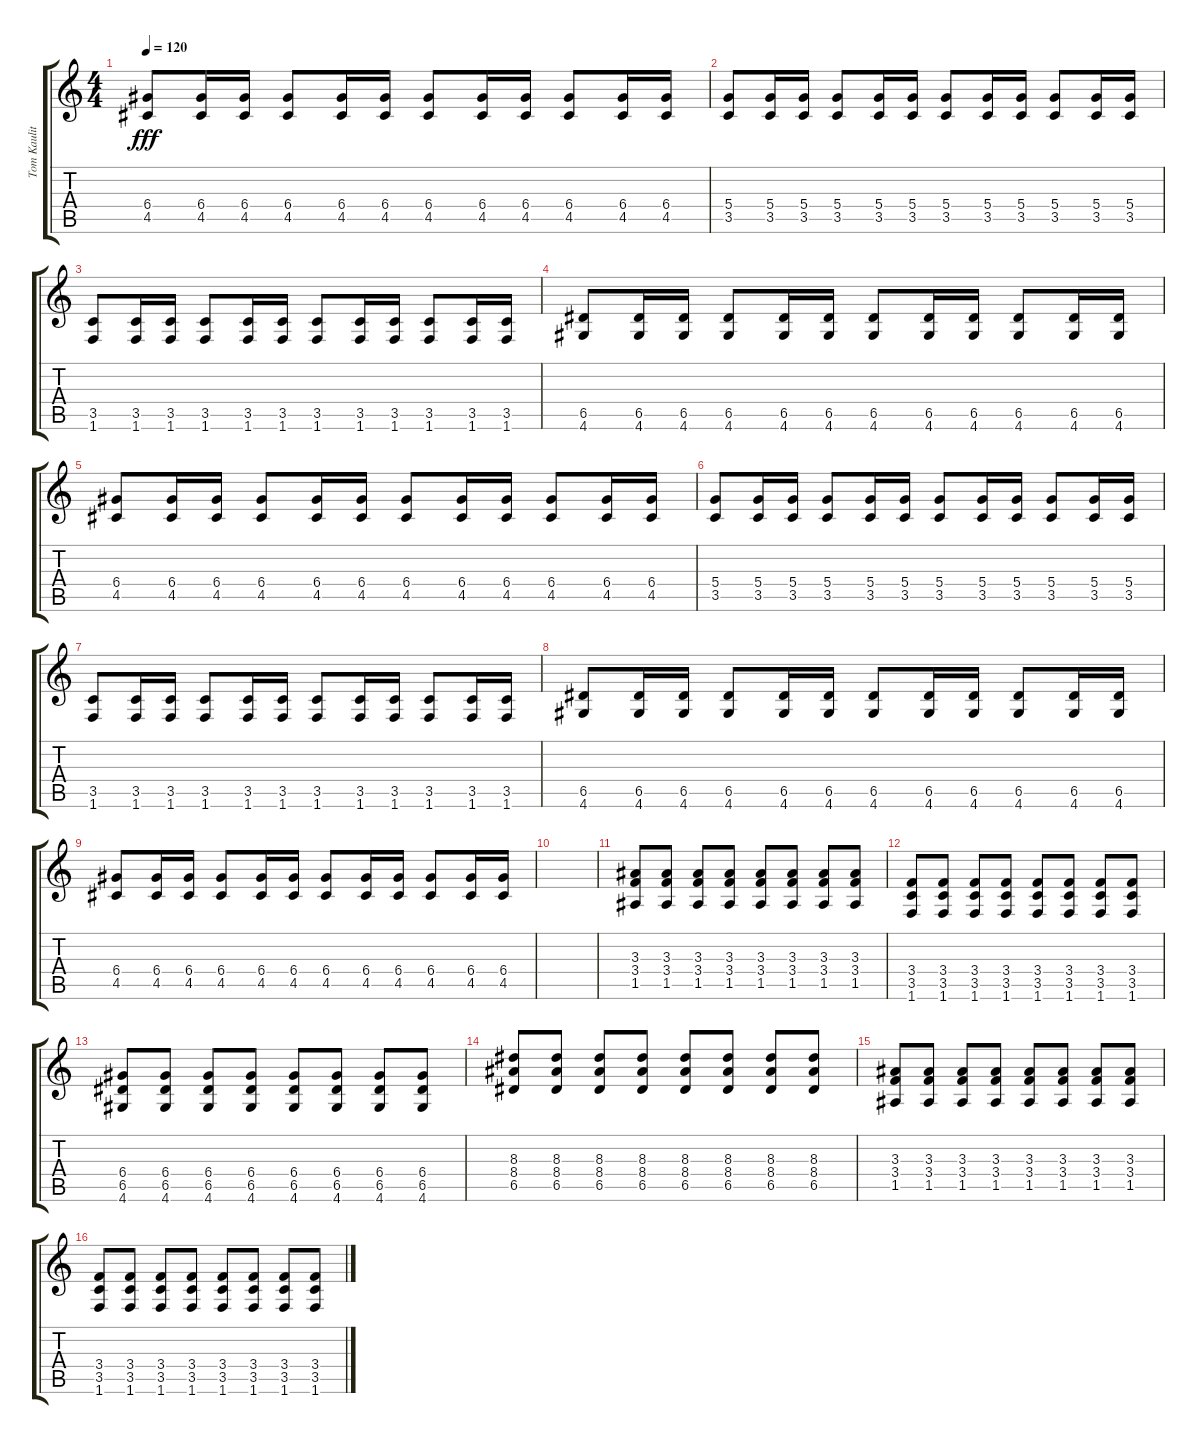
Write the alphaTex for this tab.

\track ("Tom Kaulitz 3" "Tom Kaulit") {instrument distortionguitar}
\staff {score tabs}
\tuning (E4 B3 G3 D3 A2 E2) {hide}
\ts (4 4)
\tempo 120
\clef g2
\ks c
(6.4 4.5).8{dy fff} (6.4 4.5).16 (6.4 4.5).16 (6.4 4.5).8 (6.4 4.5).16 (6.4 4.5).16 (6.4 4.5).8 (6.4 4.5).16 (6.4 4.5).16 (6.4 4.5).8 (6.4 4.5).16 (6.4 4.5).16 |
(5.4 3.5).8 (5.4 3.5).16 (5.4 3.5).16 (5.4 3.5).8 (5.4 3.5).16 (5.4 3.5).16 (5.4 3.5).8 (5.4 3.5).16 (5.4 3.5).16 (5.4 3.5).8 (5.4 3.5).16 (5.4 3.5).16 |
(3.5 1.6).8 (3.5 1.6).16 (3.5 1.6).16 (3.5 1.6).8 (3.5 1.6).16 (3.5 1.6).16 (3.5 1.6).8 (3.5 1.6).16 (3.5 1.6).16 (3.5 1.6).8 (3.5 1.6).16 (3.5 1.6).16 |
(6.5 4.6).8 (6.5 4.6).16 (6.5 4.6).16 (6.5 4.6).8 (6.5 4.6).16 (6.5 4.6).16 (6.5 4.6).8 (6.5 4.6).16 (6.5 4.6).16 (6.5 4.6).8 (6.5 4.6).16 (6.5 4.6).16 |
(6.4 4.5).8 (6.4 4.5).16 (6.4 4.5).16 (6.4 4.5).8 (6.4 4.5).16 (6.4 4.5).16 (6.4 4.5).8 (6.4 4.5).16 (6.4 4.5).16 (6.4 4.5).8 (6.4 4.5).16 (6.4 4.5).16 |
(5.4 3.5).8 (5.4 3.5).16 (5.4 3.5).16 (5.4 3.5).8 (5.4 3.5).16 (5.4 3.5).16 (5.4 3.5).8 (5.4 3.5).16 (5.4 3.5).16 (5.4 3.5).8 (5.4 3.5).16 (5.4 3.5).16 |
(3.5 1.6).8 (3.5 1.6).16 (3.5 1.6).16 (3.5 1.6).8 (3.5 1.6).16 (3.5 1.6).16 (3.5 1.6).8 (3.5 1.6).16 (3.5 1.6).16 (3.5 1.6).8 (3.5 1.6).16 (3.5 1.6).16 |
(6.5 4.6).8 (6.5 4.6).16 (6.5 4.6).16 (6.5 4.6).8 (6.5 4.6).16 (6.5 4.6).16 (6.5 4.6).8 (6.5 4.6).16 (6.5 4.6).16 (6.5 4.6).8 (6.5 4.6).16 (6.5 4.6).16 |
(6.4 4.5).8 (6.4 4.5).16 (6.4 4.5).16 (6.4 4.5).8 (6.4 4.5).16 (6.4 4.5).16 (6.4 4.5).8 (6.4 4.5).16 (6.4 4.5).16 (6.4 4.5).8 (6.4 4.5).16 (6.4 4.5).16 |
|
(3.3 3.4 1.5).8 (3.3 3.4 1.5).8 (3.3 3.4 1.5).8 (3.3 3.4 1.5).8 (3.3 3.4 1.5).8 (3.3 3.4 1.5).8 (3.3 3.4 1.5).8 (3.3 3.4 1.5).8 |
(3.4 3.5 1.6).8 (3.4 3.5 1.6).8 (3.4 3.5 1.6).8 (3.4 3.5 1.6).8 (3.4 3.5 1.6).8 (3.4 3.5 1.6).8 (3.4 3.5 1.6).8 (3.4 3.5 1.6).8 |
(6.4 6.5 4.6).8 (6.4 6.5 4.6).8 (6.4 6.5 4.6).8 (6.4 6.5 4.6).8 (6.4 6.5 4.6).8 (6.4 6.5 4.6).8 (6.4 6.5 4.6).8 (6.4 6.5 4.6).8 |
(8.3 8.4 6.5).8 (8.3 8.4 6.5).8 (8.3 8.4 6.5).8 (8.3 8.4 6.5).8 (8.3 8.4 6.5).8 (8.3 8.4 6.5).8 (8.3 8.4 6.5).8 (8.3 8.4 6.5).8 |
(3.3 3.4 1.5).8 (3.3 3.4 1.5).8 (3.3 3.4 1.5).8 (3.3 3.4 1.5).8 (3.3 3.4 1.5).8 (3.3 3.4 1.5).8 (3.3 3.4 1.5).8 (3.3 3.4 1.5).8 |
(3.4 3.5 1.6).8 (3.4 3.5 1.6).8 (3.4 3.5 1.6).8 (3.4 3.5 1.6).8 (3.4 3.5 1.6).8 (3.4 3.5 1.6).8 (3.4 3.5 1.6).8 (3.4 3.5 1.6).8
